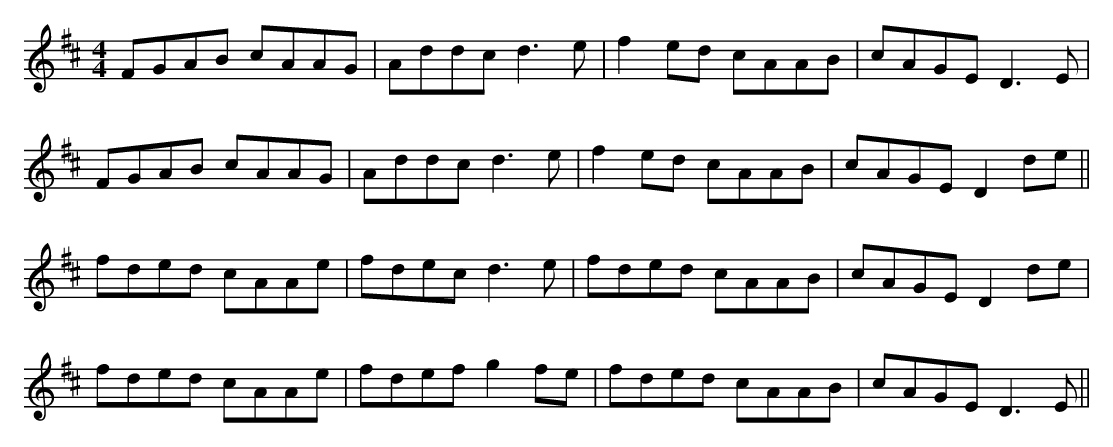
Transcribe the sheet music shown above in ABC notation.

X:1
M:4/4
K:D
FGAB cAAG|Addc d3e|f2ed cAAB|cAGE D3E|
FGAB cAAG|Addc d3e|f2ed cAAB|cAGE D2de||
fded cAAe|fdec d3e|fded cAAB|cAGE D2de|
fded cAAe|fdef g2fe|fded cAAB|cAGE D3E||
